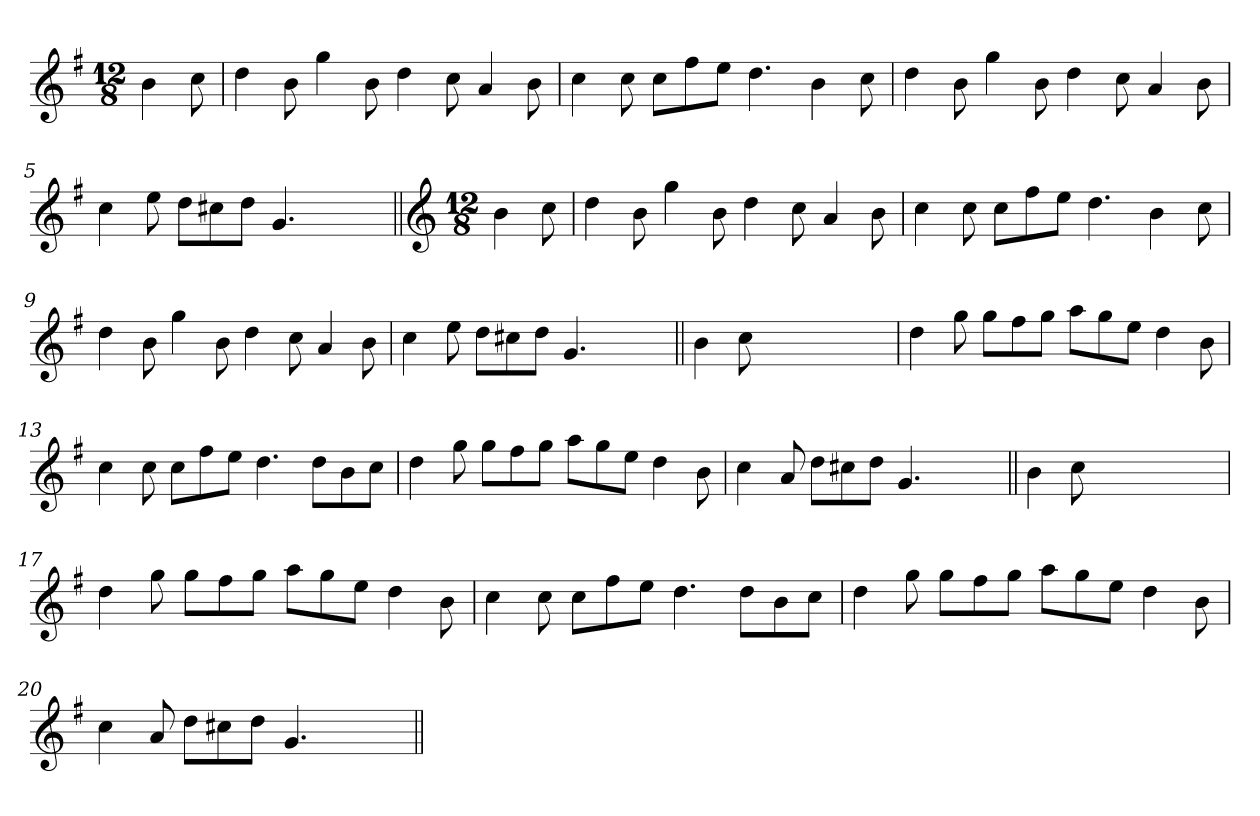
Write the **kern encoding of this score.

**kern
*part1
*staff1
*clefG2
*k[f#]
*G:
*M12/8
=1
4b\
8cc\
=2
4dd\
8b\
4gg\
8b\
4dd\
8cc\
4a/
8b\
=3
4cc\
8cc\
8cc\L
8ff#\
8ee\J
4.dd\
4b\
8cc\
=4
4dd\
8b\
4gg\
8b\
4dd\
8cc\
4a/
8b\
=5
4cc\
8ee\
8dd\L
8cc#X\
8dd\J
4.g/
4.ryy
!!LO:LB:g=z
=6||
*clefG2
*M12/8
4b\
8cc\
=7
4dd\
8b\
4gg\
8b\
4dd\
8cc\
4a/
8b\
=8
4cc\
8cc\
8cc\L
8ff#\
8ee\J
4.dd\
4b\
8cc\
=9
4dd\
8b\
4gg\
8b\
4dd\
8cc\
4a/
8b\
=10
4cc\
8ee\
8dd\L
8cc#X\
8dd\J
4.g/
4.ryy
=11||
4b\
8cc\
1ryy
8ryy
!!LO:LB:g=z
=12
4dd\
8gg\
8gg\L
8ff#\
8gg\J
8aa\L
8gg\
8ee\J
4dd\
8b\
=13
4cc\
8cc\
8cc\L
8ff#\
8ee\J
4.dd\
8dd\L
8b\
8cc\J
=14
4dd\
8gg\
8gg\L
8ff#\
8gg\J
8aa\L
8gg\
8ee\J
4dd\
8b\
=15
4cc\
8a/
8dd\L
8cc#X\
8dd\J
4.g/
4.ryy
=16||
4b\
8cc\
1ryy
8ryy
!!LO:LB:g=z
=17
4dd\
8gg\
8gg\L
8ff#\
8gg\J
8aa\L
8gg\
8ee\J
4dd\
8b\
=18
4cc\
8cc\
8cc\L
8ff#\
8ee\J
4.dd\
8dd\L
8b\
8cc\J
=19
4dd\
8gg\
8gg\L
8ff#\
8gg\J
8aa\L
8gg\
8ee\J
4dd\
8b\
=20
4cc\
8a/
8dd\L
8cc#X\
8dd\J
4.g/
4.ryy
=||
*-
